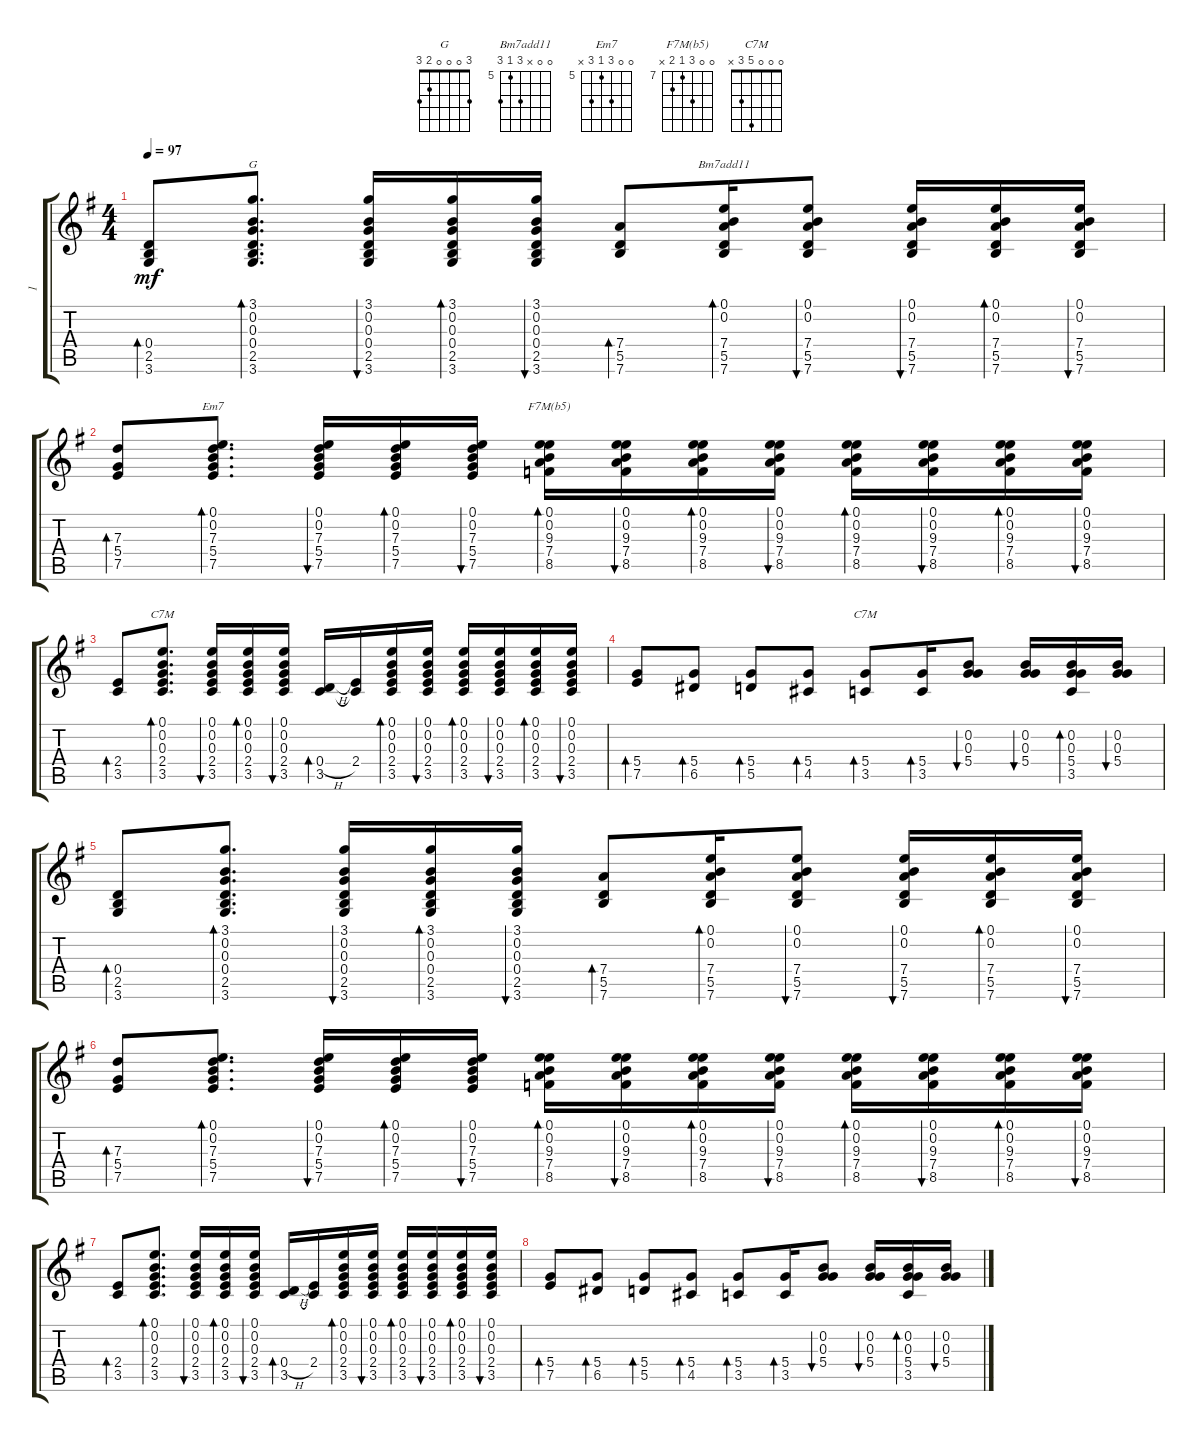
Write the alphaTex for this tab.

\track ("1" "1") {instrument acousticguitarsteel}
\staff {score tabs}
\tuning (E4 B3 G3 D3 A2 E2) {hide}
\chord ("G" 3 0 0 0 2 3)
\chord ("Bm7add11" 0 0 x 7 5 7) {firstfret 5}
\chord ("Em7" 0 0 7 5 7 x) {firstfret 5}
\chord ("F7M(b5)" 0 0 9 7 8 x) {firstfret 7}
\chord ("C7M" 0 0 0 2 3 x)
\chord ("C7M" 0 0 0 5 3 x)
\ts (4 4)
\tempo 97
\clef g2
\ks eminor
(0.4 2.5 3.6).8{bd 30 dy mf} (3.1 0.2 0.3 0.4 2.5 3.6).8{d bd 30 ch "G"} (3.1 0.2 0.3 0.4 2.5 3.6).16{bu 30} (3.1 0.2 0.3 0.4 2.5 3.6).16{bd 30} (3.1 0.2 0.3 0.4 2.5 3.6).16{bu 30} (7.4 5.5 7.6).8{bd 30} (0.1 0.2 7.4 5.5 7.6).16{bd 30 ch "Bm7add11"} (0.1 0.2 7.4 5.5 7.6).8{bu 30} (0.1 0.2 7.4 5.5 7.6).16{bu 30} (0.1 0.2 7.4 5.5 7.6).16{bd 30} (0.1 0.2 7.4 5.5 7.6).16{bu 30} |
(7.3 5.4 7.5).8{bd 30} (0.1 0.2 7.3 5.4 7.5).8{d bd 30 ch "Em7"} (0.1 0.2 7.3 5.4 7.5).16{bu 30} (0.1 0.2 7.3 5.4 7.5).16{bd 30} (0.1 0.2 7.3 5.4 7.5).16{bu 30} (0.1 0.2 9.3 7.4 8.5).16{bd 30 ch "F7M(b5)"} (0.1 0.2 9.3 7.4 8.5).16{bu 30} (0.1 0.2 9.3 7.4 8.5).16{bd 30} (0.1 0.2 9.3 7.4 8.5).16{bu 30} (0.1 0.2 9.3 7.4 8.5).16{bd 30} (0.1 0.2 9.3 7.4 8.5).16{bu 30} (0.1 0.2 9.3 7.4 8.5).16{bd 30} (0.1 0.2 9.3 7.4 8.5).16{bu 30} |
(2.4 3.5).8{bd 30} (0.1 0.2 0.3 2.4 3.5).8{d bd 30 ch "C7M"} (0.1 0.2 0.3 2.4 3.5).16{bu 30} (0.1 0.2 0.3 2.4 3.5).16{bd 30} (0.1 0.2 0.3 2.4 3.5).16{bu 30} (0.4{h} 3.5).16{bd 30} (2.4 3.5{t}).16 (0.1 0.2 0.3 2.4 3.5).16{bd 30} (0.1 0.2 0.3 2.4 3.5).16{bu 30} (0.1 0.2 0.3 2.4 3.5).16{bd 30} (0.1 0.2 0.3 2.4 3.5).16{bu 30} (0.1 0.2 0.3 2.4 3.5).16{bd 30} (0.1 0.2 0.3 2.4 3.5).16{bu 30} |
(5.4 7.5).8{bd 30} (5.4 6.5).8{bd 30} (5.4 5.5).8{bd 30} (5.4 4.5).8{bd 30} (5.4 3.5).8{bd 30 ch "C7M"} (5.4 3.5).16{bd 30} (0.2 0.3 5.4).8{bu 30} (0.2 0.3 5.4).16{bu 30} (0.2 0.3 5.4 3.5).16{bd 30} (0.2 0.3 5.4).16{bu 30} |
(0.4 2.5 3.6).8{bd 30} (3.1 0.2 0.3 0.4 2.5 3.6).8{d bd 30} (3.1 0.2 0.3 0.4 2.5 3.6).16{bu 30} (3.1 0.2 0.3 0.4 2.5 3.6).16{bd 30} (3.1 0.2 0.3 0.4 2.5 3.6).16{bu 30} (7.4 5.5 7.6).8{bd 30} (0.1 0.2 7.4 5.5 7.6).16{bd 30} (0.1 0.2 7.4 5.5 7.6).8{bu 30} (0.1 0.2 7.4 5.5 7.6).16{bu 30} (0.1 0.2 7.4 5.5 7.6).16{bd 30} (0.1 0.2 7.4 5.5 7.6).16{bu 30} |
(7.3 5.4 7.5).8{bd 30} (0.1 0.2 7.3 5.4 7.5).8{d bd 30} (0.1 0.2 7.3 5.4 7.5).16{bu 30} (0.1 0.2 7.3 5.4 7.5).16{bd 30} (0.1 0.2 7.3 5.4 7.5).16{bu 30} (0.1 0.2 9.3 7.4 8.5).16{bd 30} (0.1 0.2 9.3 7.4 8.5).16{bu 30} (0.1 0.2 9.3 7.4 8.5).16{bd 30} (0.1 0.2 9.3 7.4 8.5).16{bu 30} (0.1 0.2 9.3 7.4 8.5).16{bd 30} (0.1 0.2 9.3 7.4 8.5).16{bu 30} (0.1 0.2 9.3 7.4 8.5).16{bd 30} (0.1 0.2 9.3 7.4 8.5).16{bu 30} |
(2.4 3.5).8{bd 30} (0.1 0.2 0.3 2.4 3.5).8{d bd 30} (0.1 0.2 0.3 2.4 3.5).16{bu 30} (0.1 0.2 0.3 2.4 3.5).16{bd 30} (0.1 0.2 0.3 2.4 3.5).16{bu 30} (0.4{h} 3.5).16{bd 30} (2.4 3.5{t}).16 (0.1 0.2 0.3 2.4 3.5).16{bd 30} (0.1 0.2 0.3 2.4 3.5).16{bu 30} (0.1 0.2 0.3 2.4 3.5).16{bd 30} (0.1 0.2 0.3 2.4 3.5).16{bu 30} (0.1 0.2 0.3 2.4 3.5).16{bd 30} (0.1 0.2 0.3 2.4 3.5).16{bu 30} |
(5.4 7.5).8{bd 30} (5.4 6.5).8{bd 30} (5.4 5.5).8{bd 30} (5.4 4.5).8{bd 30} (5.4 3.5).8{bd 30} (5.4 3.5).16{bd 30} (0.2 0.3 5.4).8{bu 30} (0.2 0.3 5.4).16{bu 30} (0.2 0.3 5.4 3.5).16{bd 30} (0.2 0.3 5.4).16{bu 30}
